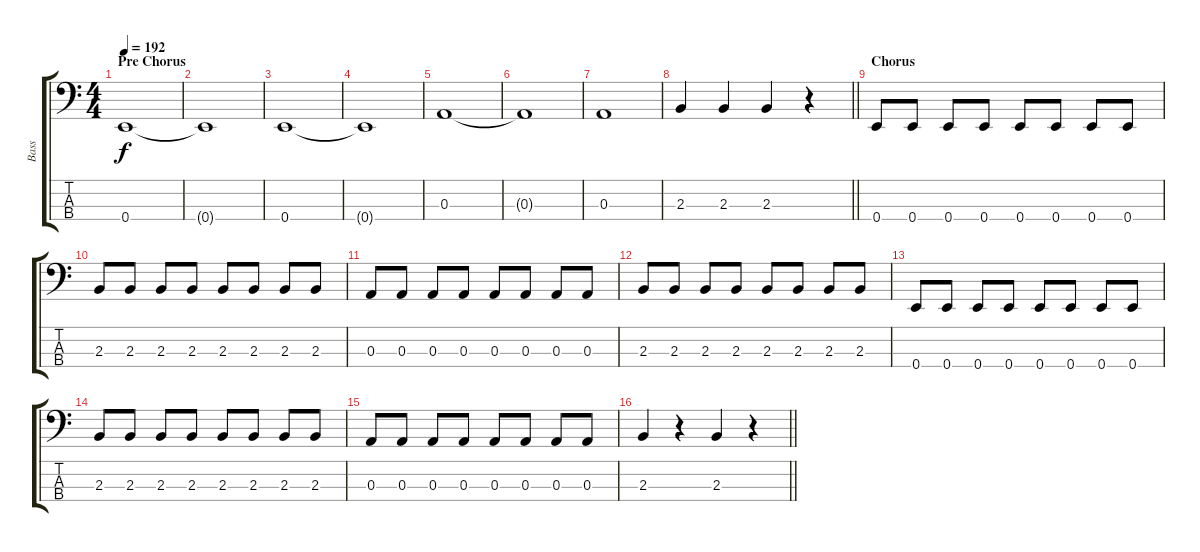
\track ("Bass" "Bass") {instrument slapbass2}
\staff {score tabs}
\tuning (G2 D2 A1 E1) {hide}
\ts (4 4)
\section ("" "Pre Chorus")
\tempo 192
\clef f4
\ks c
0.4.1{dy f} |
0.4{t}.1 |
0.4.1 |
0.4{t}.1 |
0.3.1 |
0.3{t}.1 |
0.3.1 |
\barLineRight lightlight
2.3.4 2.3.4 2.3.4 r.4 |
\section ("" "Chorus")
0.4.8 0.4.8 0.4.8 0.4.8 0.4.8 0.4.8 0.4.8 0.4.8 |
2.3.8 2.3.8 2.3.8 2.3.8 2.3.8 2.3.8 2.3.8 2.3.8 |
0.3.8 0.3.8 0.3.8 0.3.8 0.3.8 0.3.8 0.3.8 0.3.8 |
2.3.8 2.3.8 2.3.8 2.3.8 2.3.8 2.3.8 2.3.8 2.3.8 |
0.4.8 0.4.8 0.4.8 0.4.8 0.4.8 0.4.8 0.4.8 0.4.8 |
2.3.8 2.3.8 2.3.8 2.3.8 2.3.8 2.3.8 2.3.8 2.3.8 |
0.3.8 0.3.8 0.3.8 0.3.8 0.3.8 0.3.8 0.3.8 0.3.8 |
\barLineRight lightlight
2.3.4 r.4 2.3.4 r.4
